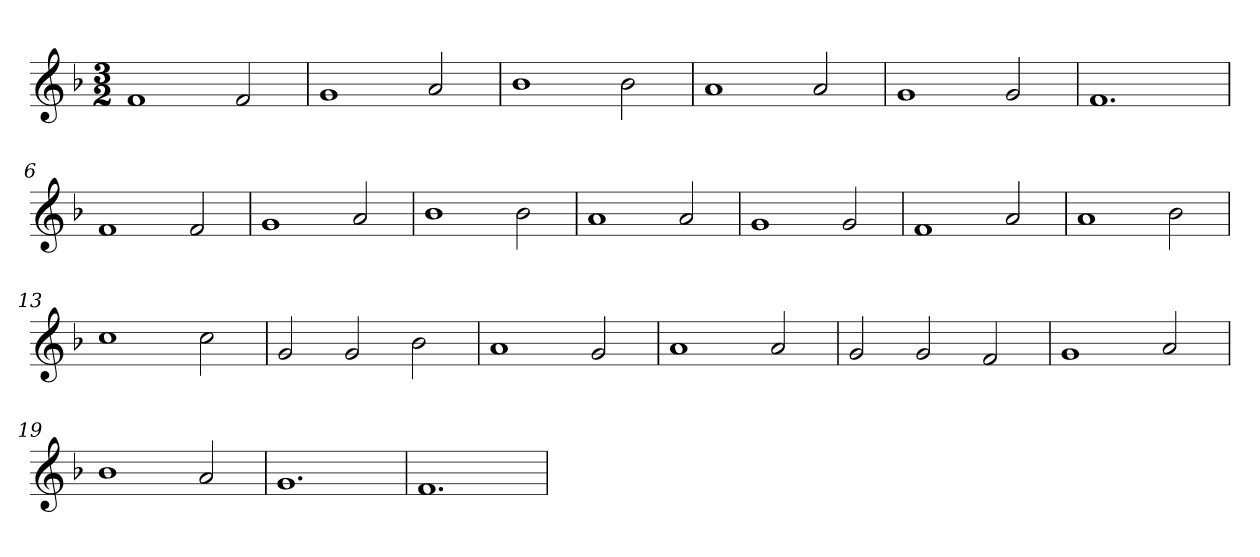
**kern
*part1
*staff1
*clefG2
*k[b-]
*F:
*M3/2
=
1f
2f
=1
1g
2a
=2
1b-
2b-
=3
1a
2a
=4
1g
2g
=5
1.f
=6
1f
2f
=7
1g
2a
=8
1b-
2b-
=9
1a
2a
=10
1g
2g
=11
1f
2a
=12
1a
2b-
=13
1cc
2cc
=14
2g
2g
2b-
=15
1a
2g
=16
1a
2a
=17
2g
2g
2f
=18
1g
2a
=19
1b-
2a
=20
1.g
=21
1.f
=
*-
